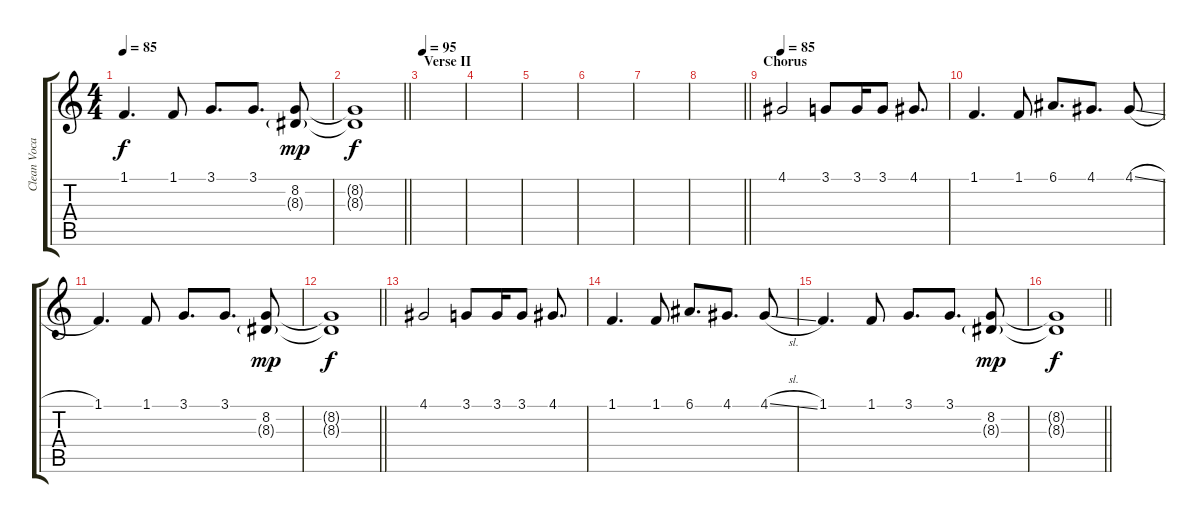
\track ("Clean Vocal" "Clean Voca") {instrument lead1square}
\staff {score tabs}
\tuning (E4 B3 G3 D3 A2 E2) {hide}
\ts (4 4)
\tempo 85
\clef g2
\ks c
1.1.4{d dy f} 1.1.8 3.1.8{d} 3.1.8{d} (8.2 8.3{g}).8{dy mp} |
\barLineRight lightlight
(8.2{t} 8.3{t}).1{dy f} |
\section ("" "Verse II")
\tempo 95
|
|
|
|
|
\barLineRight lightlight
|
\section ("" "Chorus")
\tempo 85
4.1.2 3.1.8 3.1.16 3.1.8 4.1.8{d} |
1.1.4{d} 1.1.8 6.1.8{d} 4.1.8{d} 4.1{sl}.8 |
1.1.4{d} 1.1.8 3.1.8{d} 3.1.8{d} (8.2 8.3{g}).8{dy mp} |
\barLineRight lightlight
(8.2{t} 8.3{t}).1{dy f} |
4.1.2 3.1.8 3.1.16 3.1.8 4.1.8{d} |
1.1.4{d} 1.1.8 6.1.8{d} 4.1.8{d} 4.1{sl}.8 |
1.1.4{d} 1.1.8 3.1.8{d} 3.1.8{d} (8.2 8.3{g}).8{dy mp} |
\barLineRight lightlight
(8.2{t} 8.3{t}).1{dy f}
